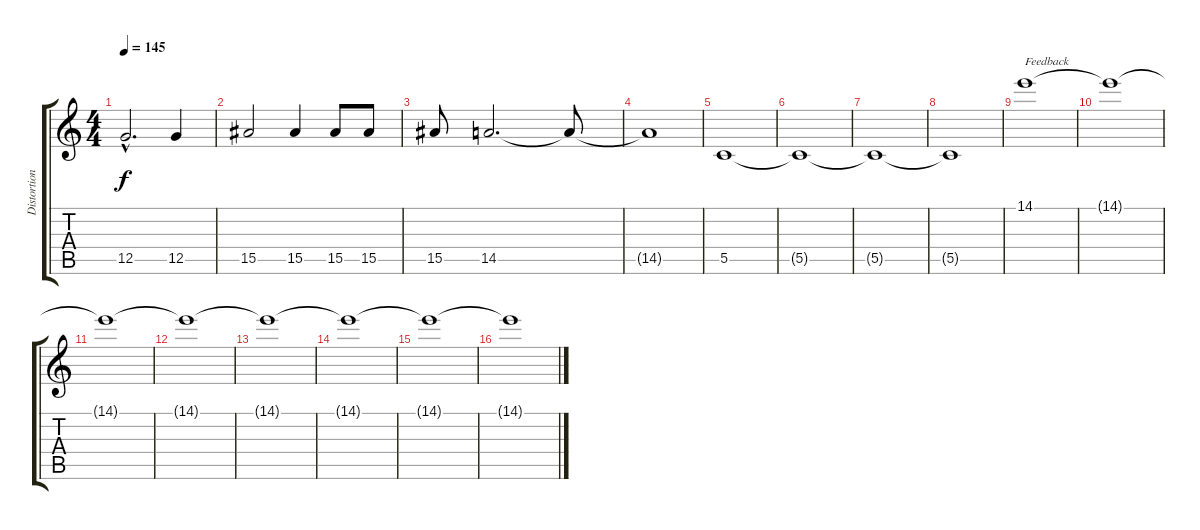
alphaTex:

\track ("Distortion I" "Distortion") {instrument distortionguitar}
\staff {score tabs}
\tuning (D4 A3 F3 C3 G2 C2) {hide}
\ts (4 4)
\tempo 145
\clef g2
\ks c
12.5{hac}.2{d dy f} 12.5.4 |
15.5.2 15.5.4 15.5.8 15.5.8 |
15.5.8 14.5.2{d} 14.5{t}.8 |
14.5{t}.1 |
5.5.1 |
5.5{t}.1 |
5.5{t}.1{volume 0} |
5.5{t}.1 |
14.1.1{txt "Feedback"} |
14.1{t}.1 |
14.1{t}.1 |
14.1{t}.1 |
14.1{t}.1 |
14.1{t}.1 |
14.1{t}.1 |
14.1{t}.1{volume 14}
